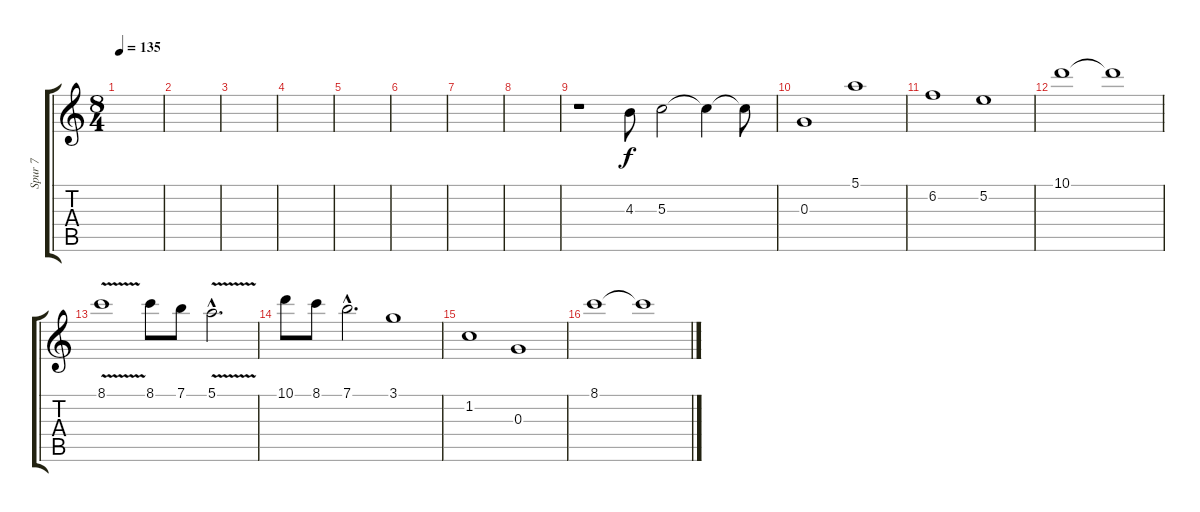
\track ("Spur 7" "Spur 7") {instrument overdrivenguitar}
\staff {score tabs}
\tuning (E4 B3 G3 D3 A2 E2) {hide}
\ts (8 4)
\tempo 135
\clef g2
\ks c
|
|
|
|
|
|
|
|
r.1 4.3.8 5.3.2 5.3{t}.4 5.3{t}.8 |
0.3.1 5.1.1 |
6.2.1 5.2.1 |
10.1.1 10.1{t}.1 |
8.1{v}.1 8.1.8 7.1.8 5.1{v hac}.2{d} |
10.1.8 8.1.8 7.1{hac}.2{d} 3.1.1 |
1.2.1 0.3.1 |
8.1.1 8.1{t}.1
